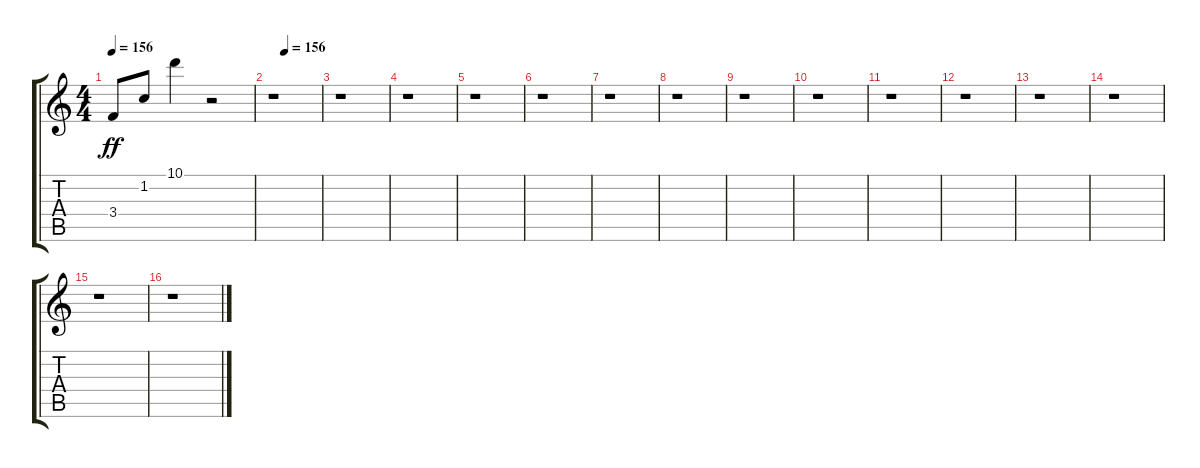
\track "" {instrument distortionguitar}
\staff {score tabs}
\tuning (E4 B3 G3 D3 A2 E2) {hide}
\ts (4 4)
\tempo 156
\clef g2
\ks c
3.4.8{dy ff} 1.2.8 10.1.4 r.2 |
\tempo (156 0.25)
r.1 |
r.1 |
r.1 |
r.1 |
r.1 |
r.1 |
r.1 |
r.1 |
r.1 |
r.1 |
r.1 |
r.1 |
r.1 |
r.1 |
r.1
